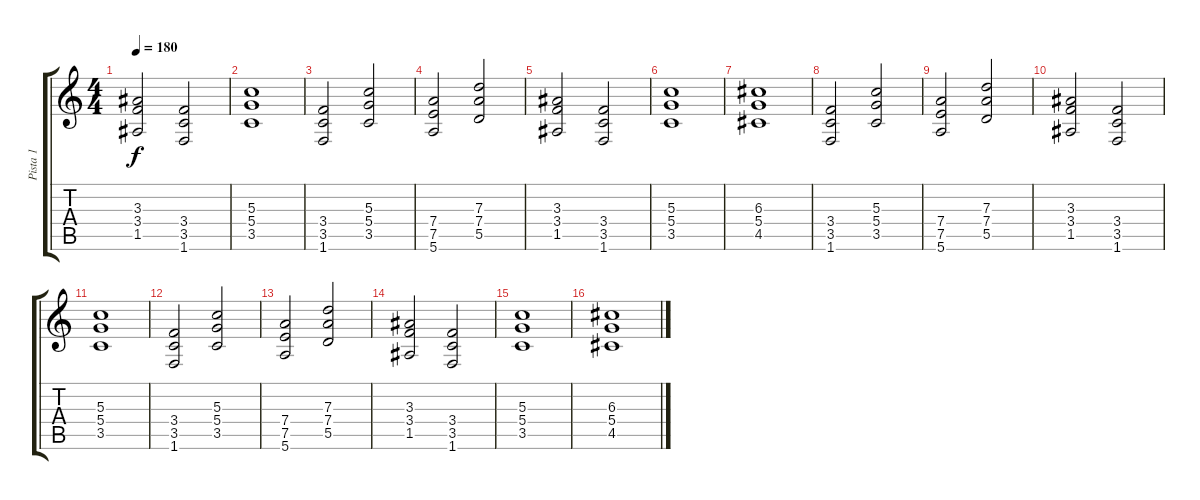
\track ("Pista 1" "Pista 1") {instrument distortionguitar}
\staff {score tabs}
\tuning (E4 B3 G3 D3 A2 E2) {hide}
\ts (4 4)
\tempo 180
\clef g2
\ks c
(3.3 3.4 1.5).2{dy f} (3.4 3.5 1.6).2 |
(5.3 5.4 3.5).1 |
(3.4 3.5 1.6).2 (5.3 5.4 3.5).2 |
(7.4 7.5 5.6).2 (7.3 7.4 5.5).2 |
(3.3 3.4 1.5).2 (3.4 3.5 1.6).2 |
(5.3 5.4 3.5).1 |
(6.3 5.4 4.5).1 |
(3.4 3.5 1.6).2 (5.3 5.4 3.5).2 |
(7.4 7.5 5.6).2 (7.3 7.4 5.5).2 |
(3.3 3.4 1.5).2 (3.4 3.5 1.6).2 |
(5.3 5.4 3.5).1 |
(3.4 3.5 1.6).2 (5.3 5.4 3.5).2 |
(7.4 7.5 5.6).2 (7.3 7.4 5.5).2 |
(3.3 3.4 1.5).2 (3.4 3.5 1.6).2 |
(5.3 5.4 3.5).1 |
(6.3 5.4 4.5).1
